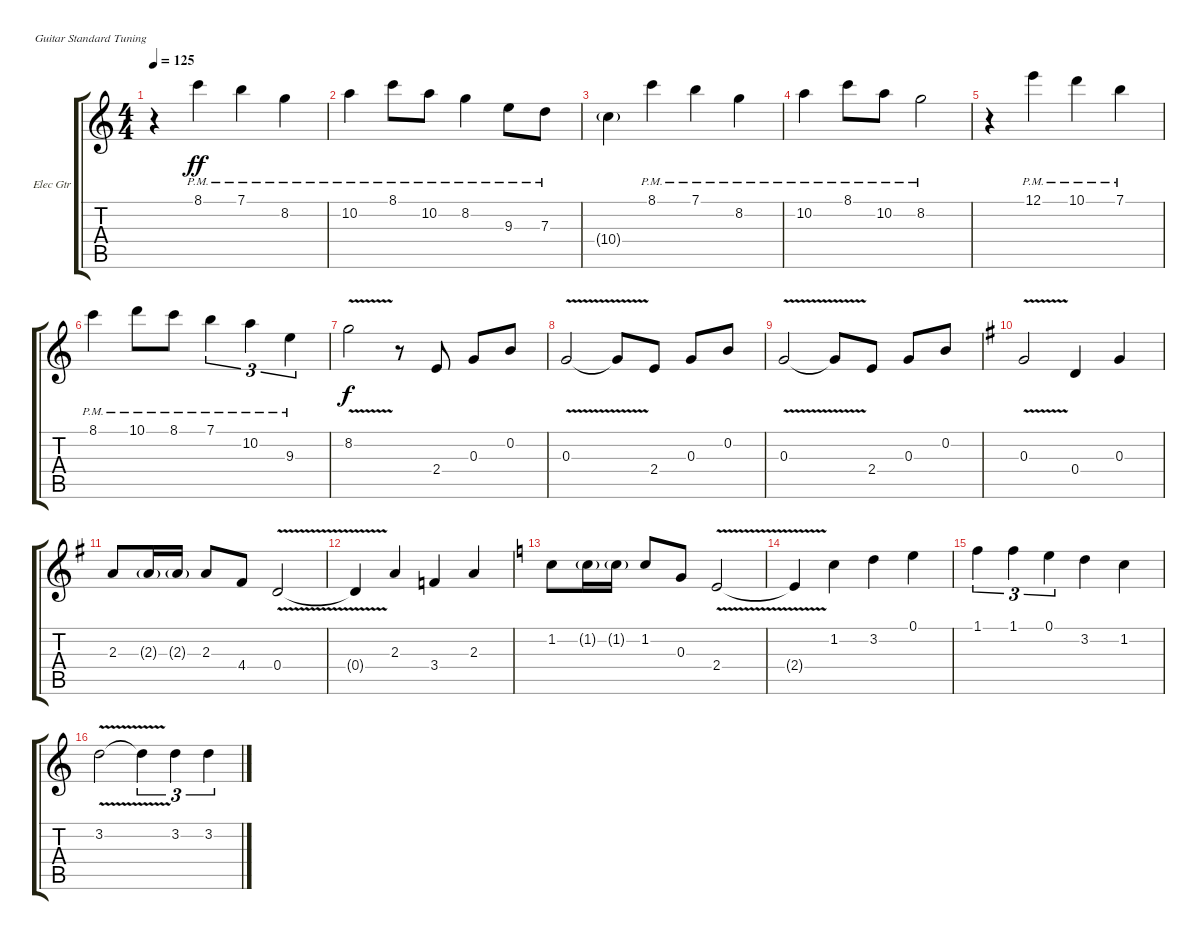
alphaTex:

\defaultSystemsLayout 4
\bracketExtendMode groupsimilarinstruments
\firstSystemTrackNameOrientation horizontal
\otherSystemsTrackNameOrientation horizontal
\track ("Electric Guitar" "Elec Gtr") {instrument electricguitarclean}
\staff {score tabs}
\tuning (E4 B3 G3 D3 A2 E2)
\ts (4 4)
\tempo 125
\clef g2
\ks c
r.4{dy f} 8.1{pm}.4{dy ff} 7.1{pm}.4 8.2{pm}.4 |
10.2{pm}.4 8.1{pm}.8 10.2{pm}.8 8.2{pm}.4 9.3{pm}.8 7.3{pm}.8 |
10.4{g}.4 8.1{pm}.4 7.1{pm}.4 8.2{pm}.4 |
10.2{pm}.4 8.1{pm}.8 10.2{pm}.8 8.2{pm}.2 |
r.4 12.1{pm}.4 10.1{pm}.4 7.1{pm}.4 |
8.1{pm}.4 10.1{pm}.8 8.1{pm}.8 7.1{pm}.4{tu (3 2)} 10.2{pm}.4{tu (3 2)} 9.3{pm}.4{tu (3 2)} |
8.2{v}.2{dy f} r.8 2.4.8 0.3.8 0.2.8 |
0.3{v}.2 0.3{v t}.8 2.4.8 0.3.8 0.2.8 |
0.3{v}.2 0.3{v t}.8 2.4.8 0.3.8 0.2.8 |
\ks g
0.3{v}.2 0.4.4 0.3.4 |
2.3.8 2.3{g}.16 2.3{g}.16 2.3.8 4.4.8 0.4{v}.2 |
0.4{v t}.4 2.3.4 3.4.4 2.3.4 |
\ks c
1.2.8 1.2{g}.16 1.2{g}.16 1.2.8 0.3.8 2.4{v}.2 |
2.4{v t}.4 1.2.4 3.2.4 0.1.4 |
1.1.4{tu (3 2)} 1.1.4{tu (3 2)} 0.1.4{tu (3 2)} 3.2.4 1.2.4 |
3.2{v}.2 3.2{v t}.4{tu (3 2)} 3.2.4{tu (3 2)} 3.2.4{tu (3 2)}
